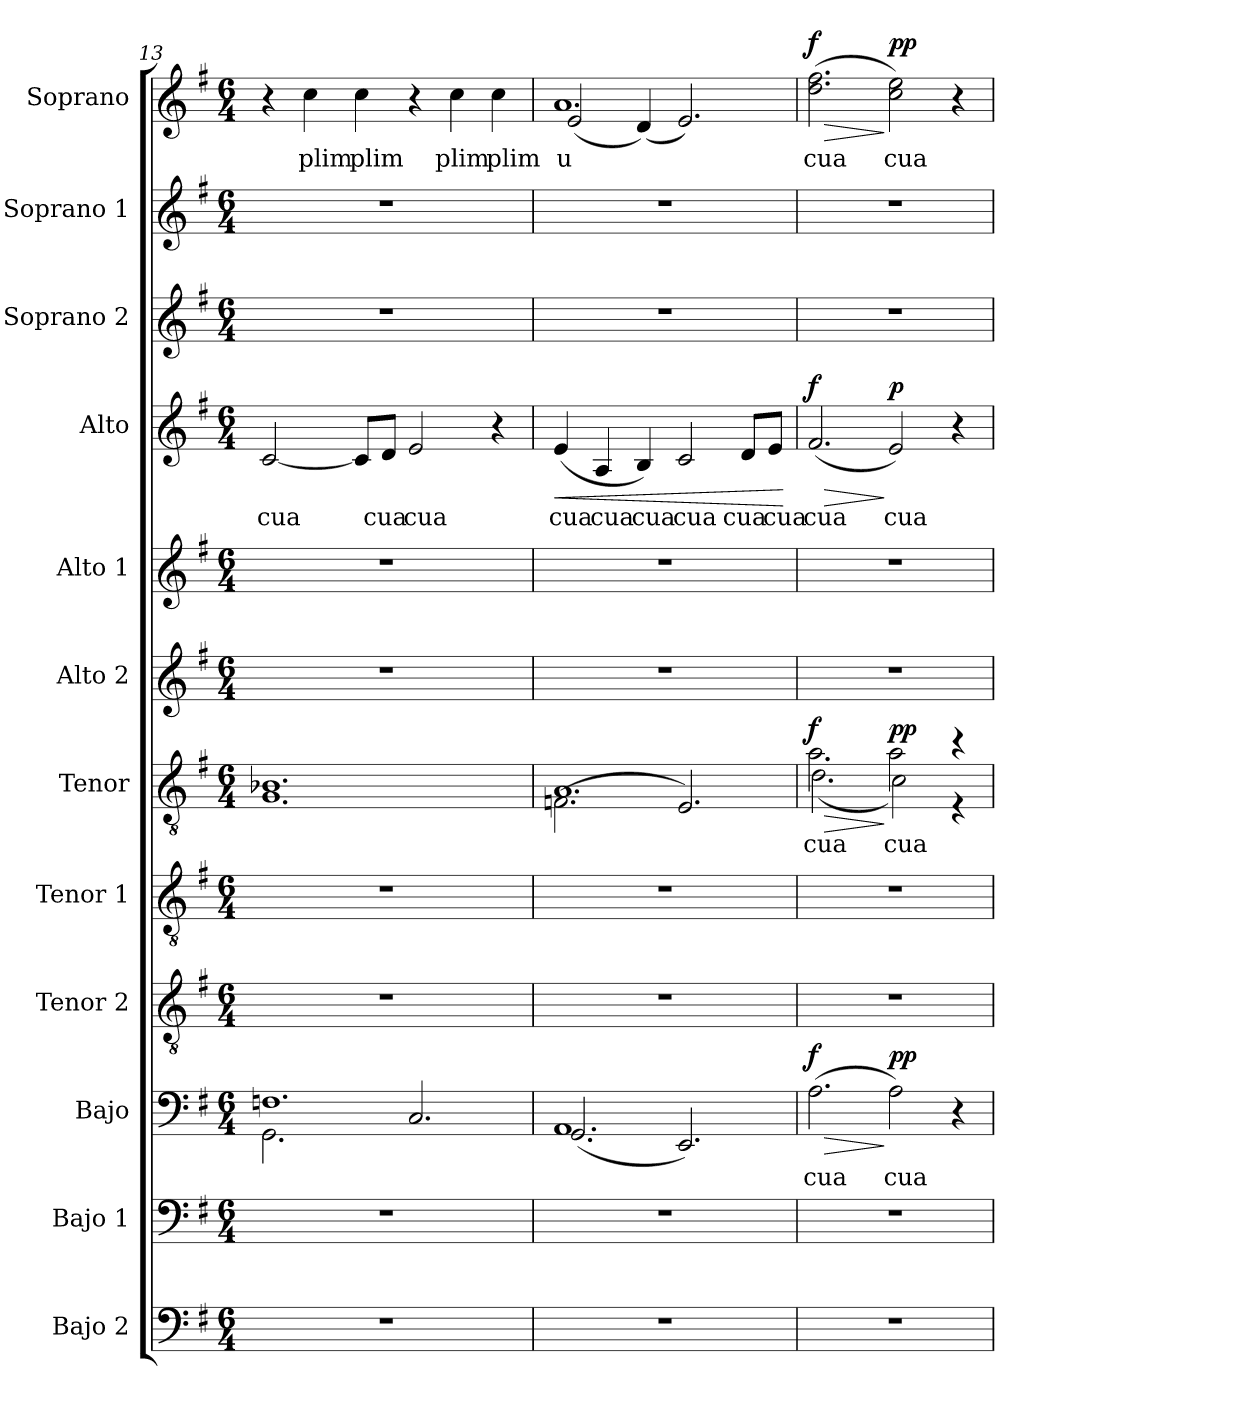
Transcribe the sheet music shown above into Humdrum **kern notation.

**kern	**kern	**kern	**text	**dynam	**kern	**kern	**kern	**text	**dynam	**kern	**kern	**kern	**text	**dynam	**kern	**kern	**kern	**text	**dynam
*part12	*part11	*part10	*part10	*part10	*part9	*part8	*part7	*part7	*part7	*part6	*part5	*part4	*part4	*part4	*part3	*part2	*part1	*part1	*part1
*staff12	*staff11	*staff10	*staff10	*staff10	*staff9	*staff8	*staff7	*staff7	*staff7	*staff6	*staff5	*staff4	*staff4	*staff4	*staff3	*staff2	*staff1	*staff1	*staff1
*I"Bajo 2	*I"Bajo 1	*I"Bajo	*	*	*I"Tenor 2	*I"Tenor 1	*I"Tenor	*	*	*I"Alto 2	*I"Alto 1	*I"Alto	*	*	*I"Soprano 2	*I"Soprano 1	*I"Soprano	*	*
*I'B2.	*I'B1.	*I'B.	*	*	*I'T2.	*I'T1.	*I'T.	*	*	*I'A2.	*I'A1.	*I'A.	*	*	*I'S2.	*I'S1.	*I'S.	*	*
*clefF4	*clefF4	*clefF4	*	*	*clefGv2	*clefGv2	*clefGv2	*	*	*clefG2	*clefG2	*clefG2	*	*	*clefG2	*clefG2	*clefG2	*	*
*k[f#]	*k[f#]	*k[f#]	*	*	*k[f#]	*k[f#]	*k[f#]	*	*	*k[f#]	*k[f#]	*k[f#]	*	*	*k[f#]	*k[f#]	*k[f#]	*	*
*M6/4	*M6/4	*M6/4	*	*	*M6/4	*M6/4	*M6/4	*	*	*M6/4	*M6/4	*M6/4	*	*	*M6/4	*M6/4	*M6/4	*	*
=13	=13	=13	=13	=13	=13	=13	=13	=13	=13	=13	=13	=13	=13	=13	=13	=13	=13	=13	=13
*	*	*^	*	*	*	*	*^	*	*	*	*	*	*	*	*	*	*	*	*
!	!	!	!	!	!	!	!	!	!	!	!	!	!	!	!LO:LY:b	!	!	!	!	!	!
1.r	1.r	1.Fn	2.GG\	.	.	1.r	1.r	1.B-X	1.G	.	.	1.r	1.r	[2c/	cua	.	1.r	1.r	4r	.	.
!	!	!	!	!	!	!	!	!	!	!	!	!	!	!	!	!	!	!	!	!LO:LY:b	!
.	.	.	.	.	.	.	.	.	.	.	.	.	.	.	.	.	.	.	4cc\	plim	.
!	!	!	!	!	!	!	!	!	!	!	!	!	!	!	!	!	!	!	!	!LO:LY:b	!
.	.	.	.	.	.	.	.	.	.	.	.	.	.	8c/L]	.	.	.	.	4cc\	plim	.
!	!	!	!	!	!	!	!	!	!	!	!	!	!	!	!LO:LY:b	!	!	!	!	!	!
.	.	.	.	.	.	.	.	.	.	.	.	.	.	8d/J	cua	.	.	.	.	.	.
!	!	!	!	!	!	!	!	!	!	!	!	!	!	!	!LO:LY:b	!	!	!	!	!	!
.	.	.	2.C/	.	.	.	.	.	.	.	.	.	.	2e/	cua	.	.	.	4r	.	.
!	!	!	!	!	!	!	!	!	!	!	!	!	!	!	!	!	!	!	!	!LO:LY:b	!
.	.	.	.	.	.	.	.	.	.	.	.	.	.	.	.	.	.	.	4cc\	plim	.
!	!	!	!	!	!	!	!	!	!	!	!	!	!	!	!	!	!	!	!	!LO:LY:b	!
.	.	.	.	.	.	.	.	.	.	.	.	.	.	4r	.	.	.	.	4cc\	plim	.
!!LO:LB:g=z
=14	=14	=14	=14	=14	=14	=14	=14	=14	=14	=14	=14	=14	=14	=14	=14	=14	=14	=14	=14	=14	=14
!	!	!	!	!	!	!	!	!	!	!	!	!	!	!	!LO:LY:b	!LO:HP:b	!	!	!	!LO:LY:b	!
*	*	*	*	*	*	*	*	*	*	*	*	*	*	*	*	*	*	*	*^	*	*
1.r	1.r	1.AA	(>2.GG/	.	.	1.r	1.r	1.A	(>2.Fn\	.	.	1.r	1.r	(>4e/	cua	<	1.r	1.r	1.a	(>2e/	u	.
!	!	!	!	!	!	!	!	!	!	!	!	!	!	!	!LO:LY:b	!	!	!	!	!	!	!
.	.	.	.	.	.	.	.	.	.	.	.	.	.	4A/	cua	.	.	.	.	.	.	.
!	!	!	!	!	!	!	!	!	!	!	!	!	!	!	!LO:LY:b	!	!	!	!	!	!	!
.	.	.	.	.	.	.	.	.	.	.	.	.	.	4B/)	cua	.	.	.	.	(>4d/)	.	.
!	!	!	!	!	!	!	!	!	!	!	!	!	!	!	!LO:LY:b	!	!	!	!	!	!	!
.	.	.	2.EE/)	.	.	.	.	.	2.E/)	.	.	.	.	2c/	cua	.	.	.	.	2.e/)	.	.
!	!	!	!	!	!	!	!	!	!	!	!	!	!	!	!LO:LY:b	!	!	!	!	!	!	!
.	.	.	.	.	.	.	.	.	.	.	.	.	.	8d/L	cua	.	.	.	.	.	.	.
!	!	!	!	!	!	!	!	!	!	!	!	!	!	!	!LO:LY:b	!	!	!	!	!	!	!
.	.	.	.	.	.	.	.	.	.	.	.	.	.	8e/J	cua	.	.	.	.	.	.	.
*	*	*v	*v	*	*	*	*	*v	*v	*	*	*	*	*	*	*	*	*	*v	*v	*	*
.	.	.	.	.	.	.	.	.	.	.	.	.	.	[	.	.	.	.	.
=15	=15	=15	=15	=15	=15	=15	=15	=15	=15	=15	=15	=15	=15	=15	=15	=15	=15	=15	=15
!	!	!	!LO:LY:b	!LO:HP:b	!	!	!	!LO:LY:b	!LO:HP:b	!	!	!	!LO:LY:b	!LO:HP:b	!	!	!	!LO:LY:b	!LO:HP:b
*	*	*	*	*	*	*	*^	*	*	*	*	*	*	*	*	*	*	*	*
!	!	!	!	!LO:DY:n=1:a	!	!	!	!	!	!LO:DY:n=1:a	!	!	!	!	!LO:DY:n=1:a	!	!	!	!	!LO:DY:n=1:a
1.r	1.r	(<2.A\	cua	> f	1.r	1.r	2.a\	(<2.d\	cua	> f	1.r	1.r	(<2.f#/	cua	> f	1.r	1.r	(<2.dd\ 2.ff#\	cua	> f
!	!	!	!LO:LY:b	!LO:DY:n=2:a	!	!	!	!	!LO:LY:b	!LO:DY:n=2:a	!	!	!	!LO:LY:b	!LO:DY:n=2:a	!	!	!	!LO:LY:b	!LO:DY:n=2:a
.	.	2A\)	cua	] pp	.	.	2a\	2c\)	cua	] pp	.	.	2e/)	cua	] p	.	.	2cc\ 2ee\)	cua	] pp
.	.	4r	.	.	.	.	4r	4r	.	.	.	.	4r	.	.	.	.	4r	.	.
*	*	*	*	*	*	*	*v	*v	*	*	*	*	*	*	*	*	*	*	*	*
=	=	=	=	=	=	=	=	=	=	=	=	=	=	=	=	=	=	=	=
*-	*-	*-	*-	*-	*-	*-	*-	*-	*-	*-	*-	*-	*-	*-	*-	*-	*-	*-	*-
